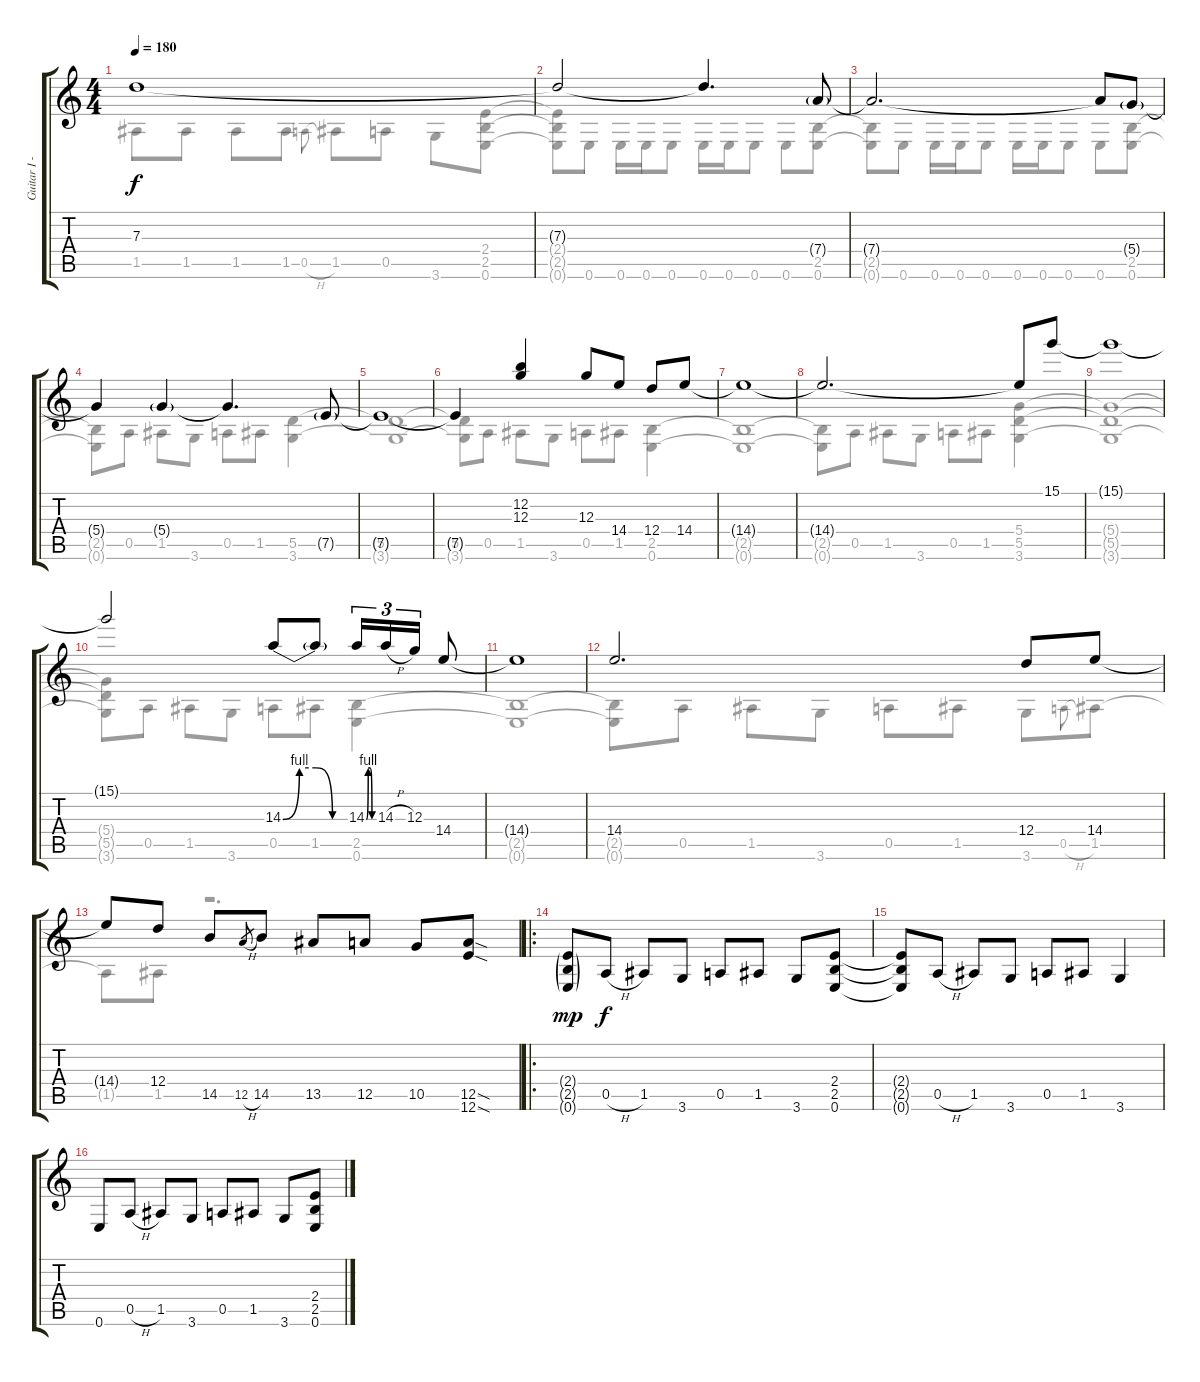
\track ("Guitar I - James" "Guitar I -") {instrument distortionguitar}
\staff {score tabs}
\tuning (E4 B3 G3 D3 A2 E2) {hide}
\voice
\ts (4 4)
\tempo 180
\clef g2
\ks c
7.3{t}.1{dy f} |
7.3{t}.2 7.3{t}.4{d} 7.4{g}.8 |
7.4{t}.2{d} 7.4{t}.8 5.4{g}.8 |
5.4{t}.4 5.4{g}.4 5.4{t}.4{d} 7.5{g}.8 |
7.5{t}.1 |
7.5{t}.4 (12.2 12.3).4 12.3.8 14.4.8 12.4.8 14.4.8 |
14.4{t}.1 |
14.4{t}.2{d} 14.4{t}.8 15.1.8 |
15.1{t}.1 |
15.1{t}.2 14.3{be (custom 0 0 15 4 30 4 45 0 60 0)}.8 14.3{t}.8 14.3{be (custom 0 0 15 4 30 4 45 0 60 0)}.16{tu (3 2)} 14.3{h}.16{tu (3 2)} 12.3.16{tu (3 2)} 14.4.8 |
14.4{t}.1 |
14.4.2{d} 12.4.8 14.4.8 |
14.4{t}.8 12.4.8 14.5.8 12.5{h}.8{gr} 14.5.8 13.5.8 12.5.8 10.5.8 (12.5{sod} 12.6{sod}).8 |
\ro
(2.4{g} 2.5{g} 0.6{g}).8{dy mp} 0.5{h}.8{dy f} 1.5.8 3.6.8 0.5.8 1.5.8 3.6.8 (2.4 2.5 0.6).8 |
(2.4{t} 2.5{t} 0.6{t}).8 0.5{h}.8 1.5.8 3.6.8 0.5.8 1.5.8 3.6.4 |
0.6.8 0.5{h}.8 1.5.8 3.6.8 0.5.8 1.5.8 3.6.8 (2.4 2.5 0.6).8
\voice
\clef g2
\ottava regular
\simile none
\ks c
1.5{t}.8{dy f} 1.5.8 1.5.8 1.5.8 0.5{h}.8{gr onbeat} 1.5.8 0.5.8 3.6.8 (2.4 2.5 0.6).8 |
(2.4{t} 2.5{t} 0.6{t}).8 0.6.8 0.6.16 0.6.16 0.6.8 0.6.16 0.6.16 0.6.8 0.6.8 (2.5 0.6).8 |
(2.5{t} 0.6{t}).8 0.6.8 0.6.16 0.6.16 0.6.8 0.6.16 0.6.16 0.6.8 0.6.8 (2.5 0.6).8 |
(2.5{t} 0.6{t}).8 0.5.8 1.5.8 3.6.8 0.5.8 1.5.8 (5.5 3.6).4 |
(5.5{t} 3.6{t}).1 |
(5.5{t} 3.6{t}).8 0.5.8 1.5.8 3.6.8 0.5.8 1.5.8 (2.5 0.6).4 |
(2.5{t} 0.6{t}).1 |
(2.5{t} 0.6{t}).8 0.5.8 1.5.8 3.6.8 0.5.8 1.5.8 (5.4 5.5 3.6).4 |
(5.4{t} 5.5{t} 3.6{t}).1 |
(5.4{t} 5.5{t} 3.6{t}).8 0.5.8 1.5.8 3.6.8 0.5.8 1.5.8 (2.5 0.6).4 |
(2.5{t} 0.6{t}).1 |
(2.5{t} 0.6{t}).8 0.5.8 1.5.8 3.6.8 0.5.8 1.5.8 3.6.8 0.5{h}.8{gr onbeat} 1.5.8 |
1.5{t}.8 1.5.8 r.2{d} |
|
|
